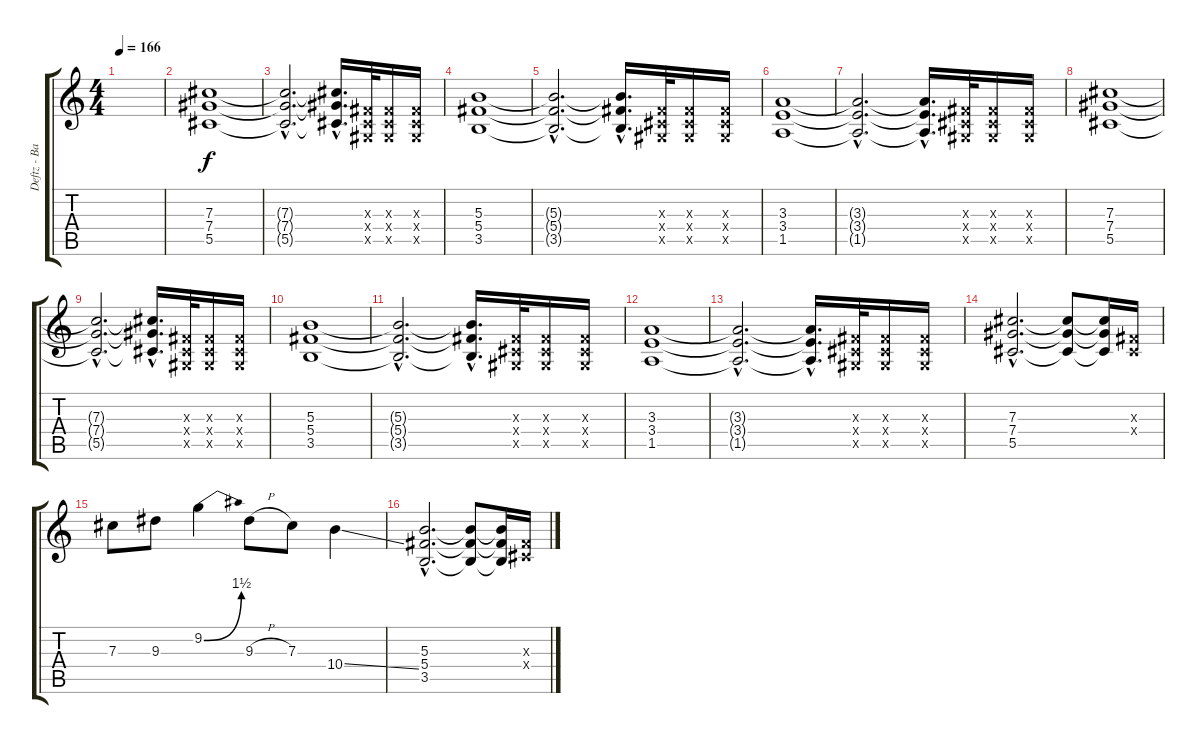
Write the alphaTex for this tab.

\track ("Deftz - Base" "Deftz - Ba") {instrument distortionguitar}
\staff {score tabs}
\tuning (Eb4 Bb3 Gb3 Db3 Ab2 Eb2) {hide}
\ts (4 4)
\tempo 166
\clef g2
\ks c
|
(7.3 7.4 5.5).1 |
(7.3{hac t} 7.4{hac t} 5.5{hac t}).2{d} (7.3{hac t} 7.4{hac t} 5.5{hac t}).16{d} (0.3{x} 0.4{x} 0.5{x}).32 (0.3{x} 0.4{x} 0.5{x}).16 (0.3{x} 0.4{x} 0.5{x}).16 |
(5.3 5.4 3.5).1 |
(5.3{hac t} 5.4{hac t} 3.5{hac t}).2{d} (5.3{hac t} 5.4{hac t} 3.5{hac t}).16{d} (0.3{x} 0.4{x} 0.5{x}).32 (0.3{x} 0.4{x} 0.5{x}).16 (0.3{x} 0.4{x} 0.5{x}).16 |
(3.3 3.4 1.5).1 |
(3.3{hac t} 3.4{hac t} 1.5{hac t}).2{d} (3.3{hac t} 3.4{hac t} 1.5{hac t}).16{d} (0.3{x} 0.4{x} 0.5{x}).32 (0.3{x} 0.4{x} 0.5{x}).16 (0.3{x} 0.4{x} 0.5{x}).16 |
(7.3 7.4 5.5).1 |
(7.3{hac t} 7.4{hac t} 5.5{hac t}).2{d} (7.3{hac t} 7.4{hac t} 5.5{hac t}).16{d} (0.3{x} 0.4{x} 0.5{x}).32 (0.3{x} 0.4{x} 0.5{x}).16 (0.3{x} 0.4{x} 0.5{x}).16 |
(5.3 5.4 3.5).1 |
(5.3{hac t} 5.4{hac t} 3.5{hac t}).2{d} (5.3{hac t} 5.4{hac t} 3.5{hac t}).16{d} (0.3{x} 0.4{x} 0.5{x}).32 (0.3{x} 0.4{x} 0.5{x}).16 (0.3{x} 0.4{x} 0.5{x}).16 |
(3.3 3.4 1.5).1 |
(3.3{hac t} 3.4{hac t} 1.5{hac t}).2{d} (3.3{hac t} 3.4{hac t} 1.5{hac t}).16{d} (0.3{x} 0.4{x} 0.5{x}).32 (0.3{x} 0.4{x} 0.5{x}).16 (0.3{x} 0.4{x} 0.5{x}).16 |
(7.3{hac} 7.4{hac} 5.5{hac}).2{d} (7.3{t} 7.4{t} 5.5{t}).8 (7.3{t} 7.4{t} 5.5{t}).16 (0.3{x} 0.4{x}).16 |
7.3.8 9.3.8 9.2{be (bend 0 0 60 6)}.4 9.3{h}.8 7.3.8 10.4{ss}.4 |
(5.3{hac} 5.4{hac} 3.5{hac}).2{d} (5.3{t} 5.4{t} 3.5{t}).8 (5.3{t} 5.4{t} 3.5{t}).16 (0.3{x} 0.4{x}).16
